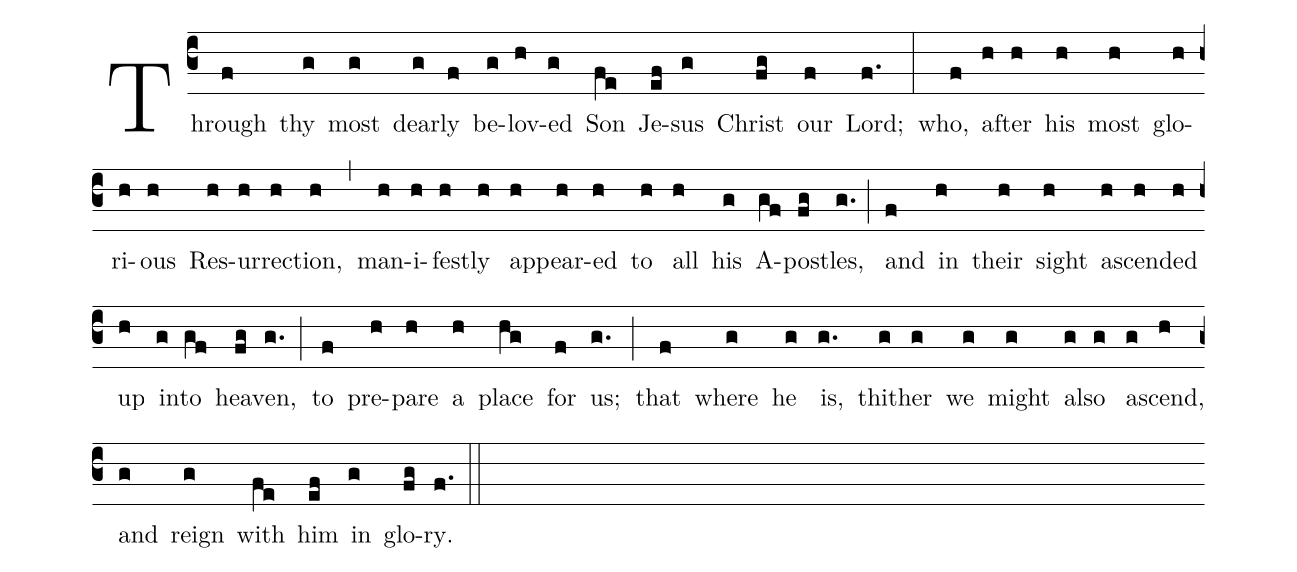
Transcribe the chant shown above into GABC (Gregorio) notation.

%%
(c3)Through(f) thy(g) most(g) dear(g)ly(f) be(g)lov(h)ed(g) Son(fe) Je(ef)sus(g) Christ(fg) our(f) Lord;(f.) (:) who,(f) af(h)ter(h) his(h) most(h) glo(h)ri(h)ous(h) Res(h)ur(h)rec(h)tion,(h) (,) man(h)i(h)fest(h)ly(h) ap(h)pear(h)ed(h) to(h) all(h) his(g) A(gf)pos(fg)tles,(g.) (;) and(f) in(h) their(h) sight(h) as(h)cend(h)ed(h) up(h) in(g)to(gf) heav(fg)en,(g.) (;) to(f) pre(h)pare(h) a(h) place(hg) for(f) us;(g.) (;) that(f) where(g) he(g) is,(g.) thith(g)er(g) we(g) might(g) al(g)so(g) as(g)cend,(h) and(g) reign(g) with(fe) him(ef) in(g) glo(fg)ry.(f.) (::)
